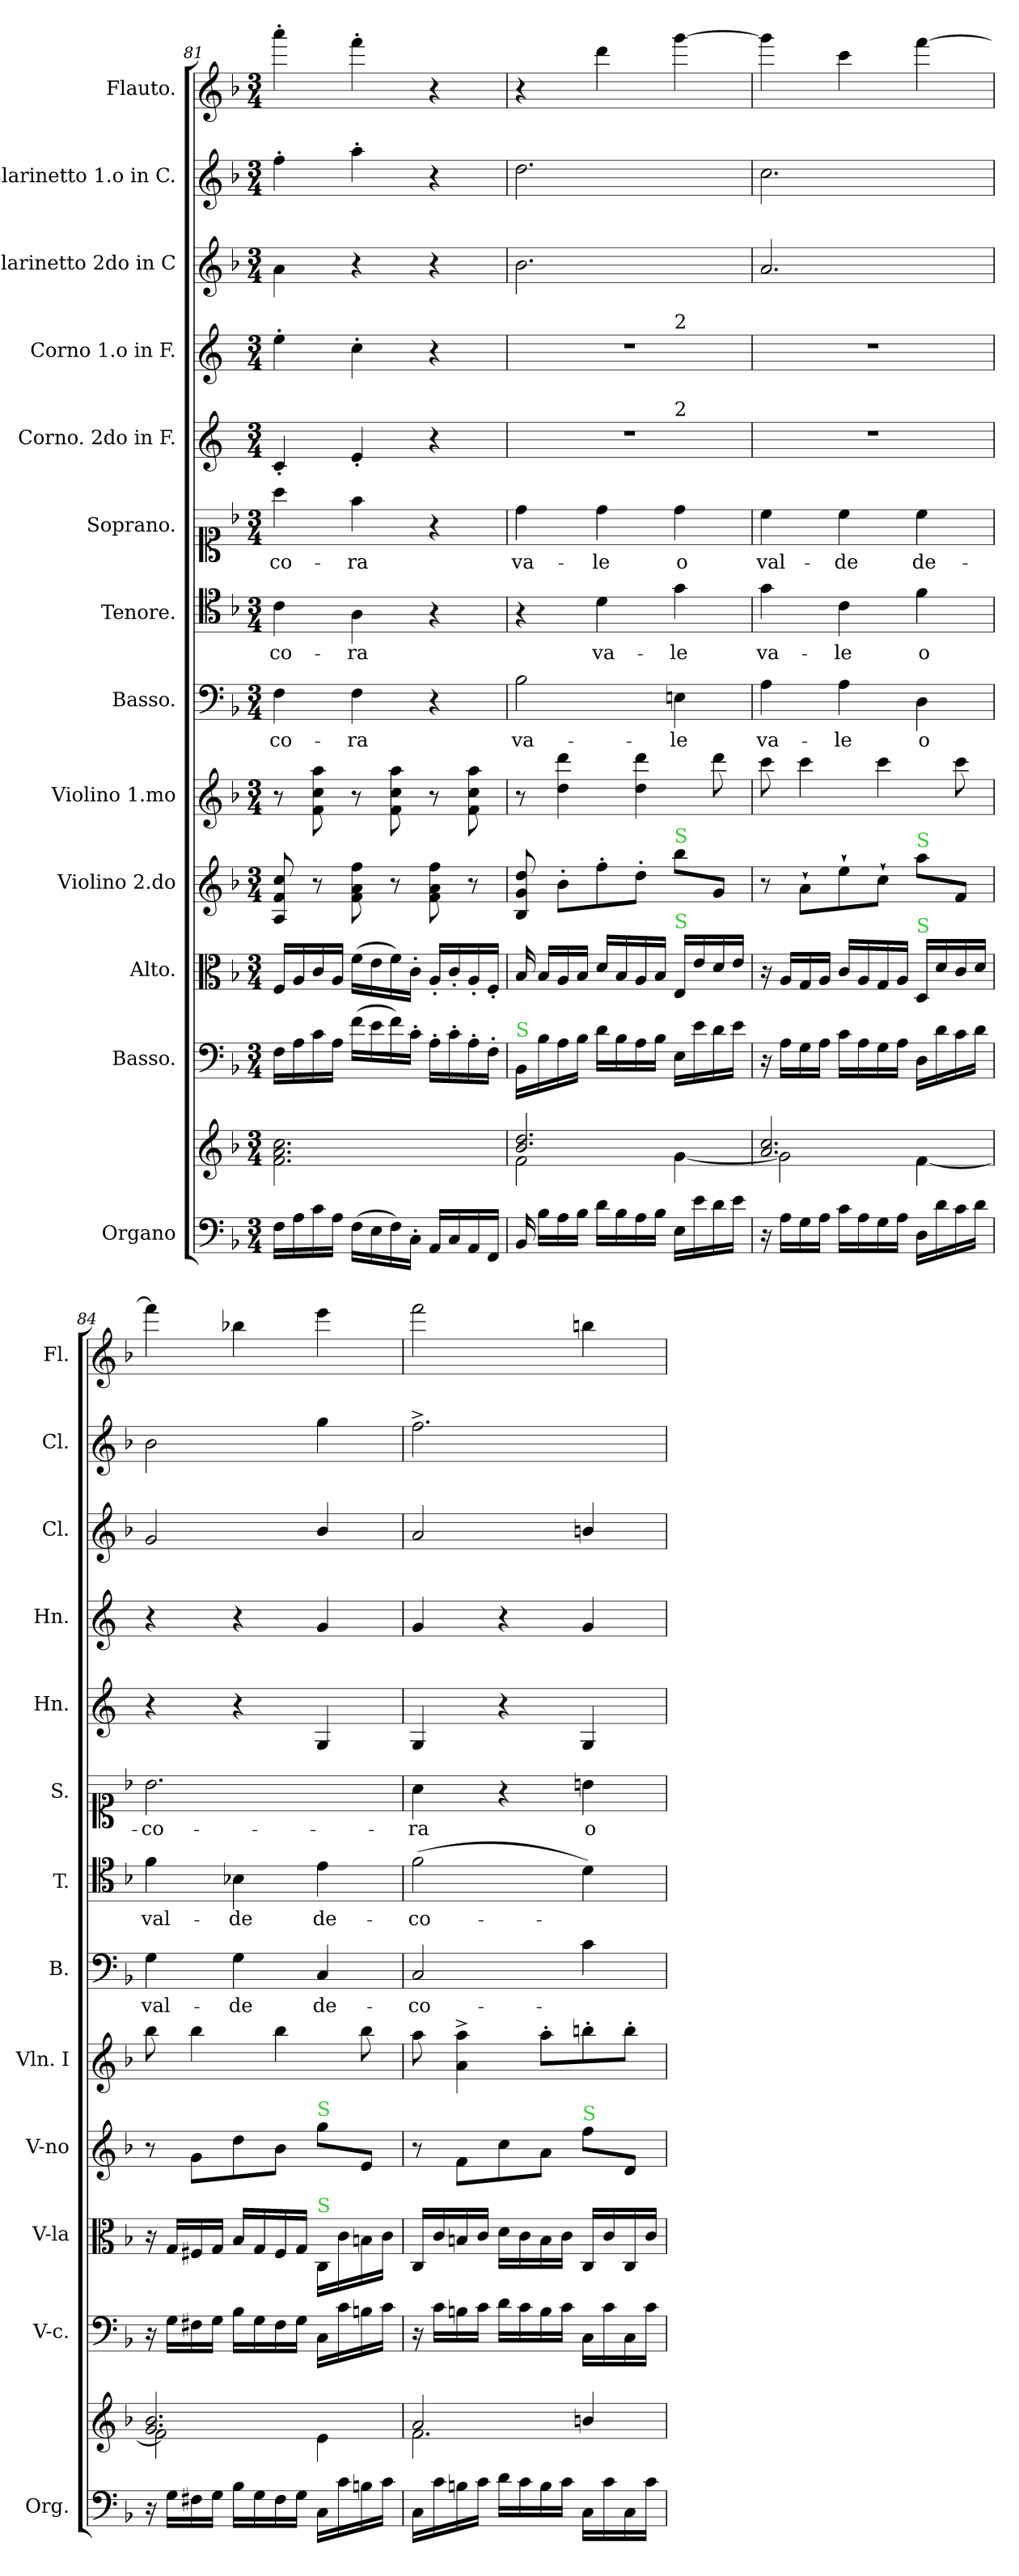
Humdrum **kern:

**kern	**kern	**kern	**kern	**kern	**kern	**kern	**text	**kern	**text	**kern	**text	**kern	**kern	**kern	**kern	**kern
*part13	*part13	*part12	*part11	*part10	*part9	*part8	*part8	*part7	*part7	*part6	*part6	*part5	*part4	*part3	*part2	*part1
*staff14	*staff13	*staff12	*staff11	*staff10	*staff9	*staff8	*staff8	*staff7	*staff7	*staff6	*staff6	*staff5	*staff4	*staff3	*staff2	*staff1
*I"Organo	*	*I"Basso.	*I"Alto.	*I"Violino 2.do	*I"Violino 1.mo	*I"Basso.	*	*I"Tenore.	*	*I"Soprano.	*	*I"Corno. 2do in F.	*I"Corno 1.o in F.	*I"Clarinetto 2do in C	*I"Clarinetto 1.o in C.	*I"Flauto.
*I'Org.	*	*I'V-c.	*I'V-la	*I'V-no	*I'Vln. I	*I'B.	*	*I'T.	*	*I'S.	*	*I'Hn.	*I'Hn.	*I'Cl.	*I'Cl.	*I'Fl.
*clefF4	*clefG2	*clefF4	*clefC3	*clefG2	*clefG2	*clefF4	*	*clefC4	*	*clefC1	*	*clefG2	*clefG2	*clefG2	*clefG2	*clefG2
*	*	*	*	*	*	*	*	*	*	*	*	*ITrd4c7	*ITrd4c7	*	*	*
*k[b-]	*k[b-]	*k[b-]	*k[b-]	*k[b-]	*k[b-]	*k[b-]	*	*k[b-]	*	*k[b-]	*	*k[b-]	*k[b-]	*k[b-]	*k[b-]	*k[b-]
*F:	*F:	*F:	*F:	*F:	*F:	*F:	*	*	*	*F:	*	*	*	*F:	*F:	*F:
*M3/4	*M3/4	*M3/4	*M3/4	*M3/4	*M3/4	*M3/4	*	*M3/4	*	*M3/4	*	*M3/4	*M3/4	*M3/4	*M3/4	*M3/4
=81	=81	=81	=81	=81	=81	=81	=81	=81	=81	=81	=81	=81	=81	=81	=81	=81
16F\LL	2.f\ 2.a\ 2.cc\	16F\LL	16F/LL	8A/ 8f/ 8cc/	8r	4F\	-co-	4c\	-co-	4aa\	-co-	4F'/	4a'\	4a\	4ff'\	4aaa'\
16A\	.	16A\	16A/	.	.	.	.	.	.	.	.	.	.	.	.	.
16c\	.	16c\	16c/	8r	8f\ 8cc\ 8aa\	.	.	.	.	.	.	.	.	.	.	.
16A\JJ	.	16A\JJ	16A/JJ	.	.	.	.	.	.	.	.	.	.	.	.	.
(16F\LL	.	(16f\LL	(16f\LL	8f\ 8a\ 8ff\	8r	4F\	-ra	4A\	-ra	4ff\	-ra	4A'/	4f'\	4r	4aa'\	4fff'\
16E\	.	16e\	16e\	.	.	.	.	.	.	.	.	.	.	.	.	.
16F\)	.	16f\)	16f\)	8r	8f\ 8cc\ 8aa\	.	.	.	.	.	.	.	.	.	.	.
16C'\JJ	.	16c'\JJ	16c'\JJ	.	.	.	.	.	.	.	.	.	.	.	.	.
16AA/LL	.	16A'\LL	16A'/LL	8f\ 8a\ 8ff\	8r	4r	.	4r	.	4r	.	4r	4r	4r	4r	4r
16C/	.	16c'\	16c'/	.	.	.	.	.	.	.	.	.	.	.	.	.
16AA/	.	16A'\	16A'/	8r	8f\ 8cc\ 8aa\	.	.	.	.	.	.	.	.	.	.	.
16FF/JJ	.	16F'\JJ	16F'/JJ	.	.	.	.	.	.	.	.	.	.	.	.	.
=82	=82	=82	=82	=82	=82	=82	=82	=82	=82	=82	=82	=82	=82	=82	=82	=82
*	*^	*	*	*	*	*	*	*	*	*	*	*	*	*	*	*
!	!	!	!	!	!	!	!	!	!	!	!	!	!	!LO:TX:a:color=limegreen:t=S	!	!	!
!	!	!	!	!	!	!	!	!	!	!	!	!	!LO:TX:a:color=limegreen:t=S	!	!	!	!
!	!	!	!LO:TX:a:color=limegreen:t=S	!	!	!	!	!	!	!	!	!	!	!	!	!	!
*	*	*	*	*	*	*	*	*	*	*	*	*	*^	*^	*	*	*
16BB-/	2.b-/ 2.dd/	2f\	16BB-/LL	16B-/	8B-/ 8g/ 8dd/	8r	2B-\	va-	4r	.	4dd\	va-	2.r	2ryy	2.r	2ryy	2.b-\	2.dd\	4r
16B-\LL	.	.	16B-\	16B-/LL	.	.	.	.	.	.	.	.	.	.	.	.	.	.	.
16A\	.	.	16A\	16A/	8b-'\L	4dd\ 4ddd\	.	.	.	.	.	.	.	.	.	.	.	.	.
16B-\JJ	.	.	16B-\JJ	16B-/JJ	.	.	.	.	.	.	.	.	.	.	.	.	.	.	.
16d\LL	.	.	16d\LL	16d/LL	8ff'\	.	.	.	4d\	va-	4dd\	-le	.	.	.	.	.	.	4ddd\
16B-\	.	.	16B-\	16B-/	.	.	.	.	.	.	.	.	.	.	.	.	.	.	.
16A\	.	.	16A\	16A/	8dd'\J	4dd\ 4ddd\	.	.	.	.	.	.	.	.	.	.	.	.	.
16B-\JJ	.	.	16B-\JJ	16B-/JJ	.	.	.	.	.	.	.	.	.	.	.	.	.	.	.
!	!	!	!	!	!	!	!	!	!	!	!	!	!	!	!	!LO:TX:a:t=2	!	!	!
!	!	!	!	!	!	!	!	!	!	!	!	!	!	!LO:TX:a:t=2	!	!	!	!	!
!	!	!	!	!	!LO:TX:a:color=limegreen:t=S	!	!	!	!	!	!	!	!	!	!	!	!	!	!
!	!	!	!	!LO:TX:a:color=limegreen:t=S	!	!	!	!	!	!	!	!	!	!	!	!	!	!	!
16E\LL	.	[4g\	16E\LL	16E\LL	8bb-\L	.	4En\	-le	4g\	-le	4dd\	o	.	4ryy	.	4ryy	.	.	[4ggg\
16e\	.	.	16e\	16e/	.	.	.	.	.	.	.	.	.	.	.	.	.	.	.
16d\	.	.	16d\	16d/	8g/J	8ddd\	.	.	.	.	.	.	.	.	.	.	.	.	.
16e\JJ	.	.	16e\JJ	16e/JJ	.	.	.	.	.	.	.	.	.	.	.	.	.	.	.
*	*	*	*	*	*	*	*	*	*	*	*	*	*v	*v	*	*	*	*	*
*	*	*	*	*	*	*	*	*	*	*	*	*	*	*v	*v	*	*	*
=83	=83	=83	=83	=83	=83	=83	=83	=83	=83	=83	=83	=83	=83	=83	=83	=83	=83
16r	2.a/ 2.cc/	2g\]	16r	16r	8r	8ccc\	4A\	va-	4g\	va-	4cc\	val-	2.r	2.r	2.a/	2.cc\	4ggg\]
16A\LL	.	.	16A\LL	16A/LL	.	.	.	.	.	.	.	.	.	.	.	.	.
16G\	.	.	16G\	16G/	8a`\L	4ccc\	.	.	.	.	.	.	.	.	.	.	.
16A\JJ	.	.	16A\JJ	16A/JJ	.	.	.	.	.	.	.	.	.	.	.	.	.
16c\LL	.	.	16c\LL	16c/LL	8ee`\	.	4A\	-le	4c\	-le	4cc\	-de	.	.	.	.	4ccc\
16A\	.	.	16A\	16A/	.	.	.	.	.	.	.	.	.	.	.	.	.
16G\	.	.	16G\	16G/	8cc`\J	4ccc\	.	.	.	.	.	.	.	.	.	.	.
16A\JJ	.	.	16A\JJ	16A/JJ	.	.	.	.	.	.	.	.	.	.	.	.	.
!	!	!	!	!	!LO:TX:a:color=limegreen:t=S	!	!	!	!	!	!	!	!	!	!	!	!
!	!	!	!	!LO:TX:a:color=limegreen:t=S	!	!	!	!	!	!	!	!	!	!	!	!	!
16D\LL	.	[4f\	16D\LL	16D\LL	8aa\L	.	4D\	o	4f\	o	4cc\	de-	.	.	.	.	[4fff\
16d\	.	.	16d\	16d/	.	.	.	.	.	.	.	.	.	.	.	.	.
16c\	.	.	16c\	16c/	8f/J	8ccc\	.	.	.	.	.	.	.	.	.	.	.
16d\JJ	.	.	16d\JJ	16d/JJ	.	.	.	.	.	.	.	.	.	.	.	.	.
=84	=84	=84	=84	=84	=84	=84	=84	=84	=84	=84	=84	=84	=84	=84	=84	=84	=84
16r	2.g/ 2.b-/	2f\]	16r	16r	8r	8bb-\	4G\	val-	4f\	val-	2.b-\	-co-	4r	4r	2g/	2b-\	4fff\]
16G\LL	.	.	16G\LL	16G/LL	.	.	.	.	.	.	.	.	.	.	.	.	.
16F#X\	.	.	16F#X\	16F#X/	8g\L	4bb-\	.	.	.	.	.	.	.	.	.	.	.
16G\JJ	.	.	16G\JJ	16G/JJ	.	.	.	.	.	.	.	.	.	.	.	.	.
16B-\LL	.	.	16B-\LL	16B-/LL	8dd\	.	4G\	-de	4B-X\	-de	.	.	4r	4r	.	.	4bb-X\
16G\	.	.	16G\	16G/	.	.	.	.	.	.	.	.	.	.	.	.	.
16F#\	.	.	16F#\	16F#/	8b-\J	4bb-\	.	.	.	.	.	.	.	.	.	.	.
16G\JJ	.	.	16G\JJ	16G/JJ	.	.	.	.	.	.	.	.	.	.	.	.	.
!	!	!	!	!	!LO:TX:a:color=limegreen:t=S	!	!	!	!	!	!	!	!	!	!	!	!
!	!	!	!	!LO:TX:a:color=limegreen:t=S	!	!	!	!	!	!	!	!	!	!	!	!	!
16C\LL	.	4e\	16C\LL	16C/LL	8gg\L	.	4C/	de-	4e\	de-	.	.	4C/	4c/	4b-/	4gg\	4eee\
16c\	.	.	16c\	16c\	.	.	.	.	.	.	.	.	.	.	.	.	.
16Bn\	.	.	16Bn\	16Bn\	8e/J	8bb-\	.	.	.	.	.	.	.	.	.	.	.
16c\JJ	.	.	16c\JJ	16c\JJ	.	.	.	.	.	.	.	.	.	.	.	.	.
=85	=85	=85	=85	=85	=85	=85	=85	=85	=85	=85	=85	=85	=85	=85	=85	=85	=85
16C\LL	2a/	2.f\	16r	16C/LL	8r	8aa\	2C/	-co-	(2f\	-co-	4a\	-ra	4C/	4c/	2a/	2.ff^<\	2fff\
16c\	.	.	16c\LL	16c/	.	.	.	.	.	.	.	.	.	.	.	.	.
16Bn\	.	.	16Bn\	16Bn/	8f\L	4a^<\ 4aa^<\	.	.	.	.	.	.	.	.	.	.	.
16c\JJ	.	.	16c\JJ	16c/JJ	.	.	.	.	.	.	.	.	.	.	.	.	.
16d\LL	.	.	16d\LL	16d\LL	8cc\	.	.	.	.	.	4r	.	4r	4r	.	.	.
16c\	.	.	16c\	16c\	.	.	.	.	.	.	.	.	.	.	.	.	.
16B\	.	.	16B\	16B\	8a/J	8aa'\L	.	.	.	.	.	.	.	.	.	.	.
16c\JJ	.	.	16c\JJ	16c\JJ	.	.	.	.	.	.	.	.	.	.	.	.	.
!	!	!	!	!	!LO:TX:a:color=limegreen:t=S	!	!	!	!	!	!	!	!	!	!	!	!
16C\LL	4bn/	.	16C\LL	16C/LL	8ff\L	8bbn'\	4c\	.	4d\)	.	4bn\	o	4C/	4c/	4bn/	.	4bbn\
16c\	.	.	16c\	16c/	.	.	.	.	.	.	.	.	.	.	.	.	.
16C\	.	.	16C\	16C/	8d/J	8bb'\J	.	.	.	.	.	.	.	.	.	.	.
16c\JJ	.	.	16c\JJ	16c/JJ	.	.	.	.	.	.	.	.	.	.	.	.	.
*	*v	*v	*	*	*	*	*	*	*	*	*	*	*	*	*	*	*
=	=	=	=	=	=	=	=	=	=	=	=	=	=	=	=	=
*-	*-	*-	*-	*-	*-	*-	*-	*-	*-	*-	*-	*-	*-	*-	*-	*-
